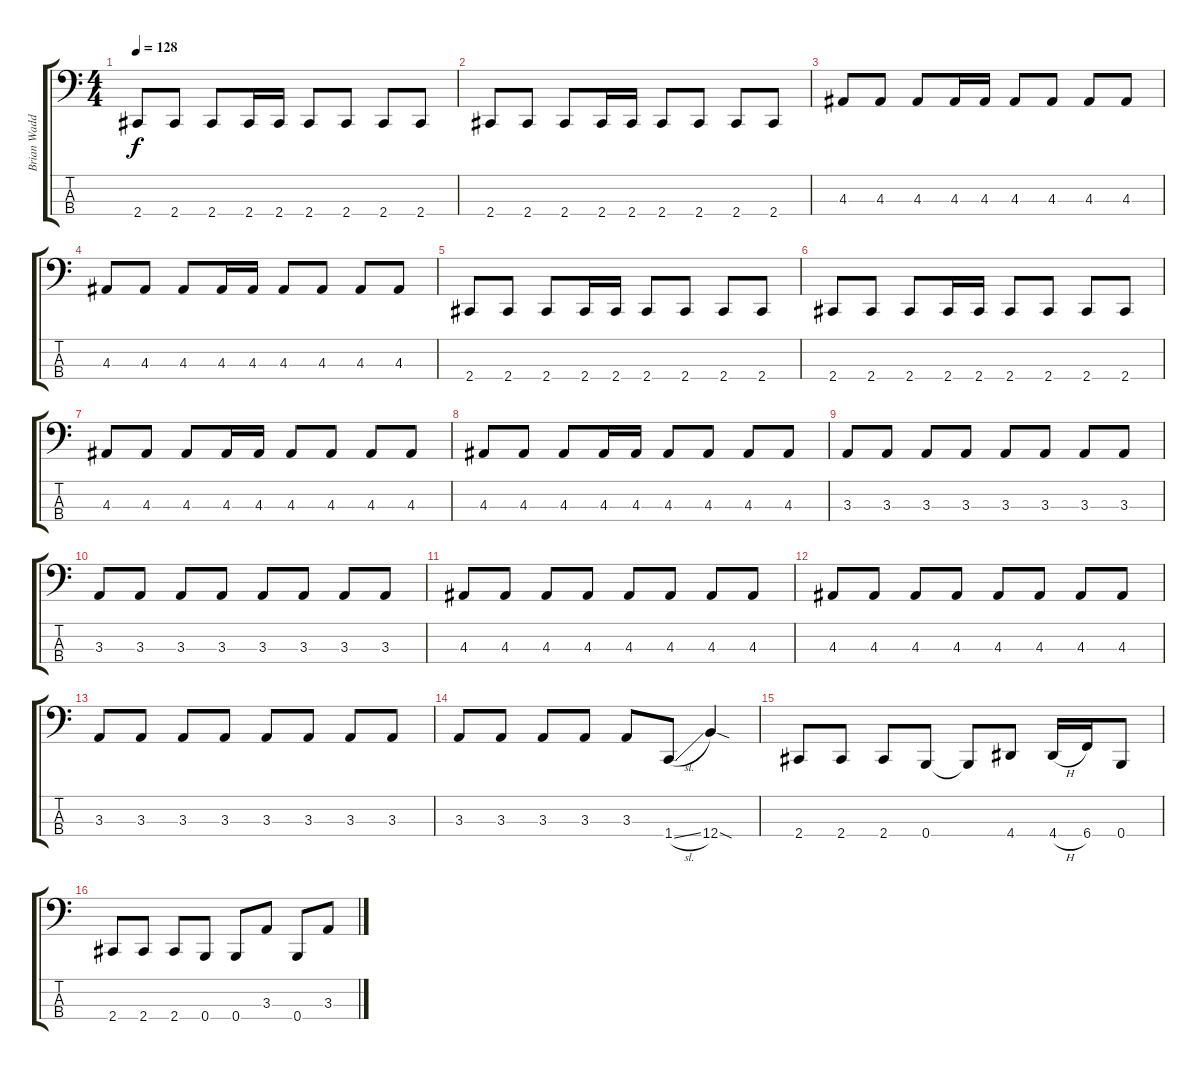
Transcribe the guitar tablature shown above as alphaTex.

\track ("Brian Waddell" "Brian Wadd") {instrument electricbassfinger}
\staff {score tabs}
\tuning (Gb2 B1 Gb1 B0) {hide}
\ts (4 4)
\tempo 128
\clef f4
\ks c
2.4.8{dy f} 2.4.8 2.4.8 2.4.16 2.4.16 2.4.8 2.4.8 2.4.8 2.4.8 |
2.4.8 2.4.8 2.4.8 2.4.16 2.4.16 2.4.8 2.4.8 2.4.8 2.4.8 |
4.3.8 4.3.8 4.3.8 4.3.16 4.3.16 4.3.8 4.3.8 4.3.8 4.3.8 |
4.3.8 4.3.8 4.3.8 4.3.16 4.3.16 4.3.8 4.3.8 4.3.8 4.3.8 |
2.4.8 2.4.8 2.4.8 2.4.16 2.4.16 2.4.8 2.4.8 2.4.8 2.4.8 |
2.4.8 2.4.8 2.4.8 2.4.16 2.4.16 2.4.8 2.4.8 2.4.8 2.4.8 |
4.3.8 4.3.8 4.3.8 4.3.16 4.3.16 4.3.8 4.3.8 4.3.8 4.3.8 |
4.3.8 4.3.8 4.3.8 4.3.16 4.3.16 4.3.8 4.3.8 4.3.8 4.3.8 |
3.3.8 3.3.8 3.3.8 3.3.8 3.3.8 3.3.8 3.3.8 3.3.8 |
3.3.8 3.3.8 3.3.8 3.3.8 3.3.8 3.3.8 3.3.8 3.3.8 |
4.3.8 4.3.8 4.3.8 4.3.8 4.3.8 4.3.8 4.3.8 4.3.8 |
4.3.8 4.3.8 4.3.8 4.3.8 4.3.8 4.3.8 4.3.8 4.3.8 |
3.3.8 3.3.8 3.3.8 3.3.8 3.3.8 3.3.8 3.3.8 3.3.8 |
3.3.8 3.3.8 3.3.8 3.3.8 3.3.8 1.4{sl}.8 12.4{sod}.4 |
2.4.8 2.4.8 2.4.8 0.4.8 0.4{t}.8 4.4.8 4.4{h}.16 6.4.16 0.4.8 |
2.4.8 2.4.8 2.4.8 0.4.8 0.4.8 3.3.8 0.4.8 3.3.8
